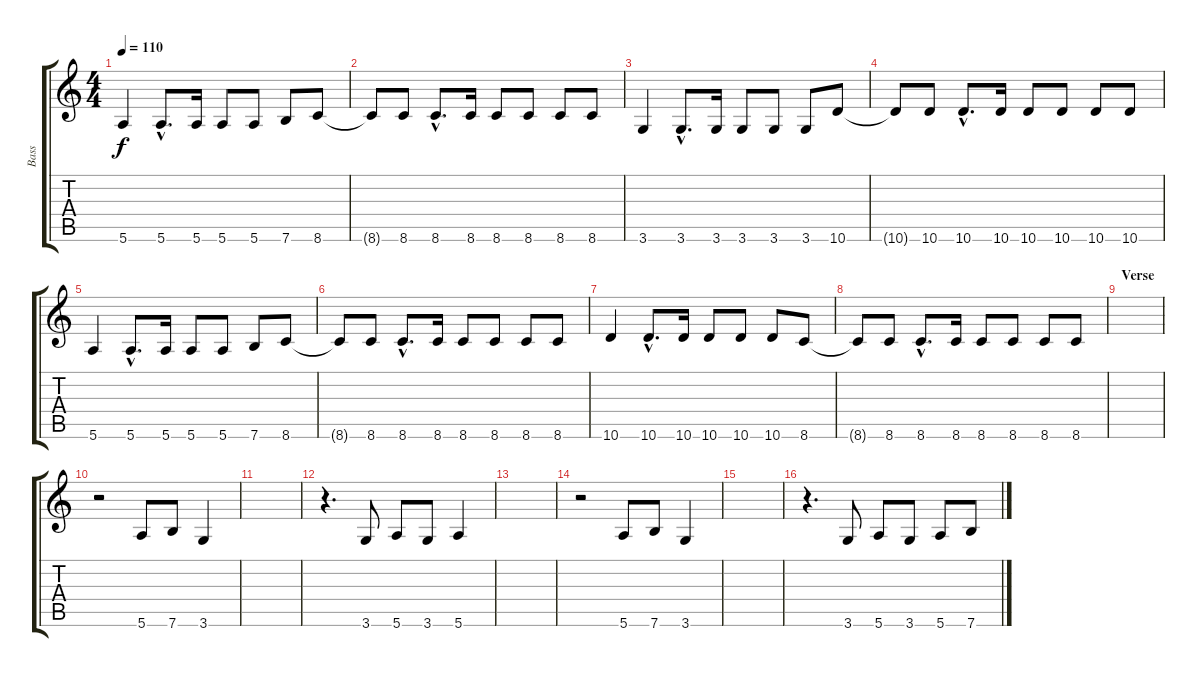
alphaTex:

\track ("Bass" "Bass") {instrument electricbasspick}
\staff {score tabs}
\tuning (E4 B3 G3 D3 A2 E2) {hide}
\ts (4 4)
\tempo 110
\clef g2
\ks c
5.6.4{dy f} 5.6{hac}.8{d} 5.6.16 5.6.8 5.6.8 7.6.8 8.6.8 |
8.6{t}.8 8.6.8 8.6{hac}.8{d} 8.6.16 8.6.8 8.6.8 8.6.8 8.6.8 |
3.6.4 3.6{hac}.8{d} 3.6.16 3.6.8 3.6.8 3.6.8 10.6.8 |
10.6{t}.8 10.6.8 10.6{hac}.8{d} 10.6.16 10.6.8 10.6.8 10.6.8 10.6.8 |
5.6.4 5.6{hac}.8{d} 5.6.16 5.6.8 5.6.8 7.6.8 8.6.8 |
8.6{t}.8 8.6.8 8.6{hac}.8{d} 8.6.16 8.6.8 8.6.8 8.6.8 8.6.8 |
10.6.4 10.6{hac}.8{d} 10.6.16 10.6.8 10.6.8 10.6.8 8.6.8 |
8.6{t}.8 8.6.8 8.6{hac}.8{d} 8.6.16 8.6.8 8.6.8 8.6.8 8.6.8 |
\section ("" "Verse")
|
r.2 5.6.8 7.6.8 3.6.4 |
|
r.4{d} 3.6.8 5.6.8 3.6.8 5.6.4 |
|
r.2 5.6.8 7.6.8 3.6.4 |
|
r.4{d} 3.6.8 5.6.8 3.6.8 5.6.8 7.6.8
